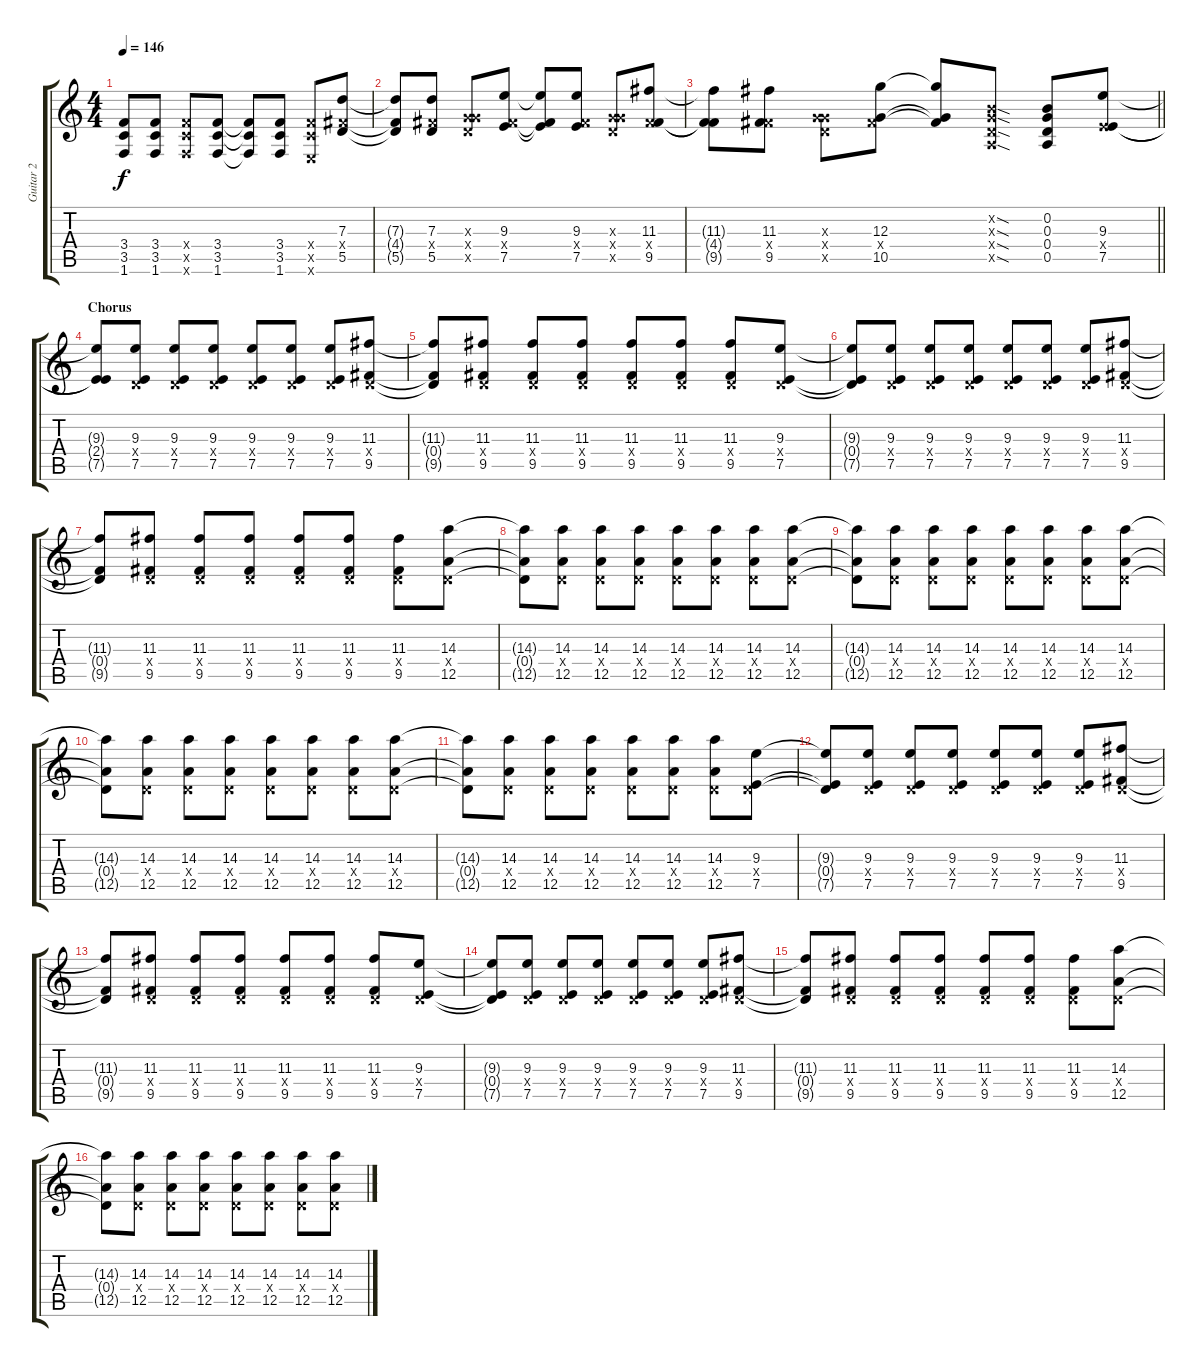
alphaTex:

\track ("Guitar 2" "Guitar 2") {instrument distortionguitar}
\staff {score tabs}
\tuning (E4 B3 G3 D3 A2 E2) {hide}
\ts (4 4)
\tempo 146
\clef g2
\ks c
(3.4{t} 3.5{t} 1.6{t}).8{dy f} (3.4 3.5 1.6).8 (3.4{x} 3.5{x} 1.6{x}).8 (3.4 3.5 1.6).8 (3.4{t} 3.5{t} 1.6{t}).8 (3.4 3.5 1.6).8 (3.4{x} 3.5{x} 0.6{x}).8 (7.3 4.4{x} 5.5).8 |
(7.3{t} 4.4{t} 5.5{t}).8 (7.3 4.4{x} 5.5).8 (0.3{x} 5.4{x} 5.5{x}).8 (9.3 4.4{x} 7.5).8 (9.3{t} 4.4{t} 7.5{t}).8 (9.3 4.4{x} 7.5).8 (0.3{x} 5.4{x} 5.5{x}).8 (11.3 4.4{x} 9.5).8 |
\barLineRight lightlight
(11.3{t} 4.4{t} 9.5{t}).8 (11.3 4.4{x} 9.5).8 (0.3{x} 5.4{x} 5.5{x}).8 (12.3 4.4{x} 10.5).8 (12.3{t} 4.4{t} 10.5{t}).8 (0.2{sod x} 0.3{sod x} 0.4{sod x} 0.5{sod x}).8 (0.2 0.3 0.4 0.5).8 (9.3 2.4{x} 7.5).8 |
\section ("" "Chorus")
(9.3{t} 2.4{t} 7.5{t}).8 (9.3 0.4{x} 7.5).8 (9.3 0.4{x} 7.5).8 (9.3 0.4{x} 7.5).8 (9.3 0.4{x} 7.5).8 (9.3 0.4{x} 7.5).8 (9.3 0.4{x} 7.5).8 (11.3 0.4{x} 9.5).8 |
(11.3{t} 0.4{t} 9.5{t}).8 (11.3 0.4{x} 9.5).8 (11.3 0.4{x} 9.5).8 (11.3 0.4{x} 9.5).8 (11.3 0.4{x} 9.5).8 (11.3 0.4{x} 9.5).8 (11.3 0.4{x} 9.5).8 (9.3 0.4{x} 7.5).8 |
(9.3{t} 0.4{t} 7.5{t}).8 (9.3 0.4{x} 7.5).8 (9.3 0.4{x} 7.5).8 (9.3 0.4{x} 7.5).8 (9.3 0.4{x} 7.5).8 (9.3 0.4{x} 7.5).8 (9.3 0.4{x} 7.5).8 (11.3 0.4{x} 9.5).8 |
(11.3{t} 0.4{t} 9.5{t}).8 (11.3 0.4{x} 9.5).8 (11.3 0.4{x} 9.5).8 (11.3 0.4{x} 9.5).8 (11.3 0.4{x} 9.5).8 (11.3 0.4{x} 9.5).8 (11.3 0.4{x} 9.5).8 (14.3 0.4{x} 12.5).8 |
(14.3{t} 0.4{t} 12.5{t}).8 (14.3 0.4{x} 12.5).8 (14.3 0.4{x} 12.5).8 (14.3 0.4{x} 12.5).8 (14.3 0.4{x} 12.5).8 (14.3 0.4{x} 12.5).8 (14.3 0.4{x} 12.5).8 (14.3 0.4{x} 12.5).8 |
(14.3{t} 0.4{t} 12.5{t}).8 (14.3 0.4{x} 12.5).8 (14.3 0.4{x} 12.5).8 (14.3 0.4{x} 12.5).8 (14.3 0.4{x} 12.5).8 (14.3 0.4{x} 12.5).8 (14.3 0.4{x} 12.5).8 (14.3 0.4{x} 12.5).8 |
(14.3{t} 0.4{t} 12.5{t}).8 (14.3 0.4{x} 12.5).8 (14.3 0.4{x} 12.5).8 (14.3 0.4{x} 12.5).8 (14.3 0.4{x} 12.5).8 (14.3 0.4{x} 12.5).8 (14.3 0.4{x} 12.5).8 (14.3 0.4{x} 12.5).8 |
(14.3{t} 0.4{t} 12.5{t}).8 (14.3 0.4{x} 12.5).8 (14.3 0.4{x} 12.5).8 (14.3 0.4{x} 12.5).8 (14.3 0.4{x} 12.5).8 (14.3 0.4{x} 12.5).8 (14.3 0.4{x} 12.5).8 (9.3 0.4{x} 7.5).8 |
(9.3{t} 0.4{t} 7.5{t}).8 (9.3 0.4{x} 7.5).8 (9.3 0.4{x} 7.5).8 (9.3 0.4{x} 7.5).8 (9.3 0.4{x} 7.5).8 (9.3 0.4{x} 7.5).8 (9.3 0.4{x} 7.5).8 (11.3 0.4{x} 9.5).8 |
(11.3{t} 0.4{t} 9.5{t}).8 (11.3 0.4{x} 9.5).8 (11.3 0.4{x} 9.5).8 (11.3 0.4{x} 9.5).8 (11.3 0.4{x} 9.5).8 (11.3 0.4{x} 9.5).8 (11.3 0.4{x} 9.5).8 (9.3 0.4{x} 7.5).8 |
(9.3{t} 0.4{t} 7.5{t}).8 (9.3 0.4{x} 7.5).8 (9.3 0.4{x} 7.5).8 (9.3 0.4{x} 7.5).8 (9.3 0.4{x} 7.5).8 (9.3 0.4{x} 7.5).8 (9.3 0.4{x} 7.5).8 (11.3 0.4{x} 9.5).8 |
(11.3{t} 0.4{t} 9.5{t}).8 (11.3 0.4{x} 9.5).8 (11.3 0.4{x} 9.5).8 (11.3 0.4{x} 9.5).8 (11.3 0.4{x} 9.5).8 (11.3 0.4{x} 9.5).8 (11.3 0.4{x} 9.5).8 (14.3 0.4{x} 12.5).8 |
(14.3{t} 0.4{t} 12.5{t}).8 (14.3 0.4{x} 12.5).8 (14.3 0.4{x} 12.5).8 (14.3 0.4{x} 12.5).8 (14.3 0.4{x} 12.5).8 (14.3 0.4{x} 12.5).8 (14.3 0.4{x} 12.5).8 (14.3 0.4{x} 12.5).8
